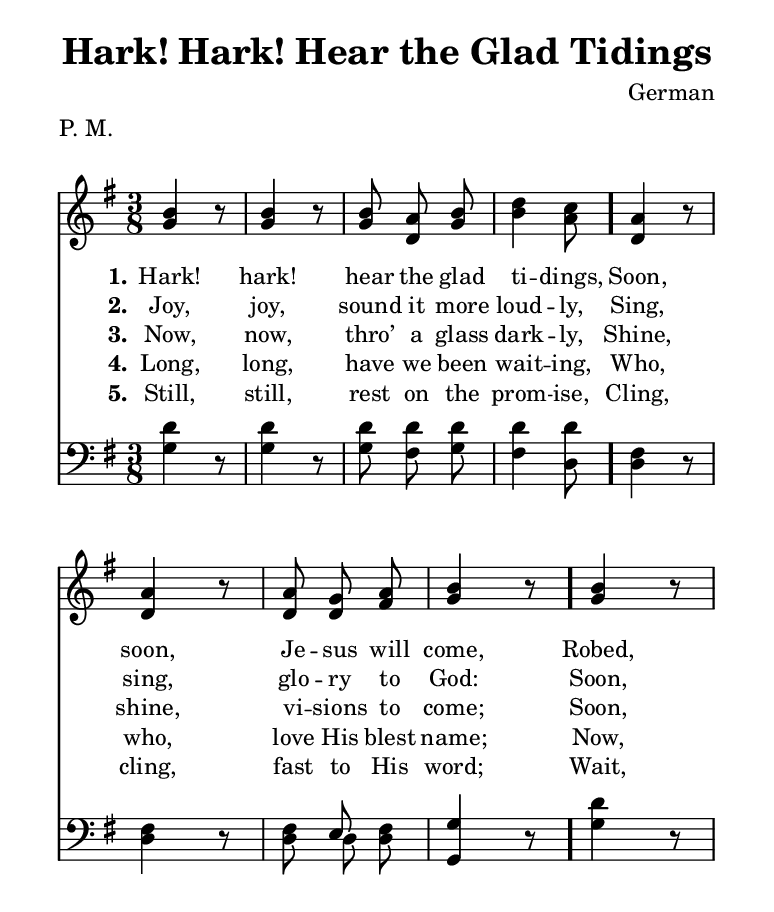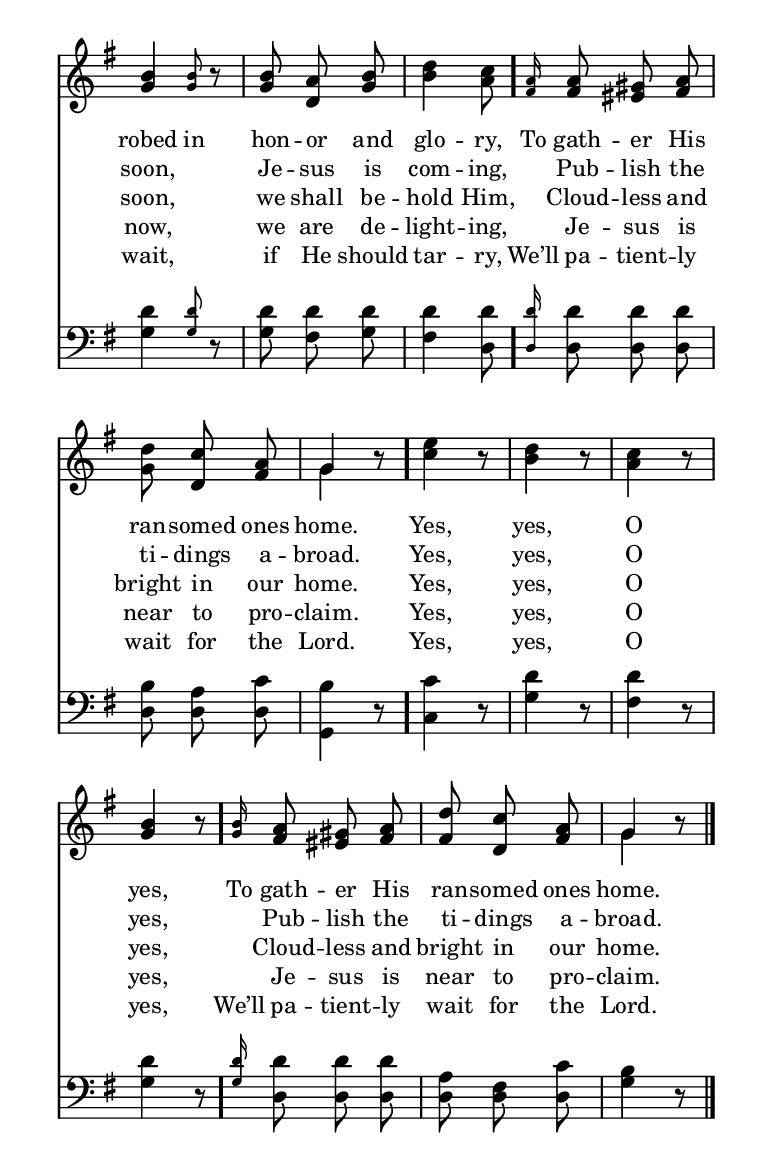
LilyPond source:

\include "common/global.ily"
\paper {
  \include "common/paper.ily"
  ragged-bottom = ##t
  ragged-last-bottom = ##t
  systems-per-page = #(cond (is-eogsized 3) (#t #f))
  page-count = ##f
}

\header{
  %gospel
  hymnnumber = "52"
  title = "Hark! Hark! Hear the Glad Tidings"
  tunename = ""
  meter = "P. M."
  poet = ""
  composer = "German"
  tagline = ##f
}

% for fermata in MIDI
ta = { \tempo 4=70 }
tb = { \tempo 4=35 }

patternAA = { c4 c8 | c4 c8 | c8 c8 c8 | c4 c8 }
patternAB = { c4 c8 | c4 c8 | c8 c8 c8 | c4 c8 }
patternAC = { c4 c8 | c4 \grace c8 c8 | c8 c8 c8 | c4 c8 }
patternBA = { \grace c16 c8 c8 c8 | c8 c8 c8 | c4 c8 }
patternCA = { c4 c8 | c4 c8 | c4 c8 | c4 c8 }

global = {
  \include "common/overrides.ily"
  \override Staff.TimeSignature.style = #'numbered
  \time 3/8
  \override Score.MetronomeMark.transparent = ##t % hide all fermata changes too
  \ta
  \key g \major
  \autoBeamOff
}

notesSoprano = {
\global
\relative c'' {

  \changePitch \patternAA { b r | b r | b a b | d c }
  \changePitch \patternAB { a r | a r | a g a | b r }
  \changePitch \patternAC { b r | b b r | b a b | d c }
  \changePitch \patternBA { a a gis a | d c a | g r }
  \changePitch \patternCA { e' r | d r | c r | b r }
  \changePitch \patternBA { b a gis a | d c a | g r }

  \bar "|."

}
}

notesAlto = {
\global
\relative e' {

  \changePitch \patternAA { g r | g r | g d g | b a }
  \changePitch \patternAB { d, r | d r | d d fis | g r }
  \changePitch \patternAC { g r | g g r | g d g | b a }
  \changePitch \patternBA { fis fis eis fis | g d fis | g r }
  \changePitch \patternCA { c r | b r | a r | g r }
  \changePitch \patternBA { g fis eis fis | fis d fis | g r }

}
}

notesTenor = {
\global
\relative a {

  \changePitch \patternAA { d r | d r | d d d | d d }
  \changePitch \patternAB { fis, r | fis r | fis e fis | g r }
  \changePitch \patternAC { d' r | d d r | d d d | d d }
  \changePitch \patternBA { d d d d | b a c | b r }
  \changePitch \patternCA { c r | d r | d r | d r }
  \changePitch \patternBA { d d d d | a fis c' | b r }

}
}

notesBass = {
\global
\relative f {

  \changePitch \patternAA { g r | g r | g fis g | fis d }
  \changePitch \patternAB { d r | d r | d d d | g, r }
  \changePitch \patternAC { g' r | g g r | g fis g | fis d }
  \changePitch \patternBA { d d d d | d d d | g, r }
  \changePitch \patternCA { c r | g' r | fis r | g r }
  \changePitch \patternBA { g d d d | d d d | g r }

}
}

wordsA = \lyricmode {
\set stanza = "1."

Hark! hark! hear the glad ti -- dings, \bar "."
Soon, soon, Je -- sus will come, %{HIDE>%} \set includeGraceNotes = ##t %{<HIDE%} \bar "."
Robed, robed in hon -- or and glo -- ry, \bar "."
To gath -- er His ran -- somed ones home. \bar "."
Yes, yes, O yes, \bar "."
To gath -- er His ran -- somed ones home.  %{HIDE>%} \set includeGraceNotes = ##f %{<HIDE%} \bar "."

}

wordsB = \lyricmode {
\set stanza = "2."

Joy, joy, sound it more loud -- ly,
Sing, sing, glo -- ry to God:
Soon, soon, Je -- sus is com -- ing,
Pub -- lish the ti -- dings a -- broad.
Yes, yes, O yes,
Pub -- lish the ti -- dings a -- broad.

}

wordsC = \lyricmode {
\set stanza = "3."

Now, now, thro’ a glass dark -- ly,
Shine, shine, vi -- sions to come;
Soon, soon, we shall be -- hold Him,
Cloud -- less and bright in our home.
Yes, yes, O yes,
Cloud -- less and bright in our home.

}

wordsD = \lyricmode {
\set stanza = "4."

Long, long, have we been wait -- ing,
Who, who, love His blest name;
Now, now, we are de -- light -- ing,
Je -- sus is near to pro -- claim.
Yes, yes, O yes,
Je -- sus is near to pro -- claim.

}

wordsE = \lyricmode {
\set stanza = "5."

Still, still, rest on the prom -- ise,
Cling, cling, fast to His word;
Wait, wait, if He should %{HIDE>%} \set includeGraceNotes = ##t %{<HIDE%} tar -- ry,
We’ll pa -- tient -- ly wait for the Lord.
Yes, yes, O yes,
We’ll pa -- tient -- ly wait for the Lord. %{HIDE>%} \set includeGraceNotes = ##f %{<HIDE%}

}

\score {
  \context ChoirStaff <<
    \context Staff = upper <<
      \set Staff.autoBeaming = ##f
      \set ChoirStaff.systemStartDelimiter = #'SystemStartBar
      \set ChoirStaff.printPartCombineTexts = ##f
      \partcombine #'(2 . 9) \notesSoprano \notesAlto
      \context NullVoice = sopranos { \voiceOne << \notesSoprano >> }
      \context NullVoice = altos { \voiceTwo << \notesAlto >> }
      \context Lyrics = one   \lyricsto sopranos \wordsA
      \context Lyrics = two   \lyricsto sopranos \wordsB
      \context Lyrics = three \lyricsto sopranos \wordsC
      \context Lyrics = four  \lyricsto sopranos \wordsD
      \context Lyrics = five  \lyricsto sopranos \wordsE
    >>
    \context Staff = men <<
      \set Staff.autoBeaming = ##f
      \clef bass
      \set ChoirStaff.printPartCombineTexts = ##f
      \partcombine #'(2 . 9) \notesTenor \notesBass
      \context NullVoice = tenors { \voiceOne << \notesTenor >> }
      \context NullVoice = basses { \voiceTwo << \notesBass >> }
    >>
  >>
  \layout {
    \include "common/layout.ily"
  }
  \midi{
    \include "common/midi.ily"
  }
}

\version "2.19.49"  % necessary for upgrading to future LilyPond versions.

% vi:set et ts=2 sw=2 ai nocindent syntax=lilypond:
